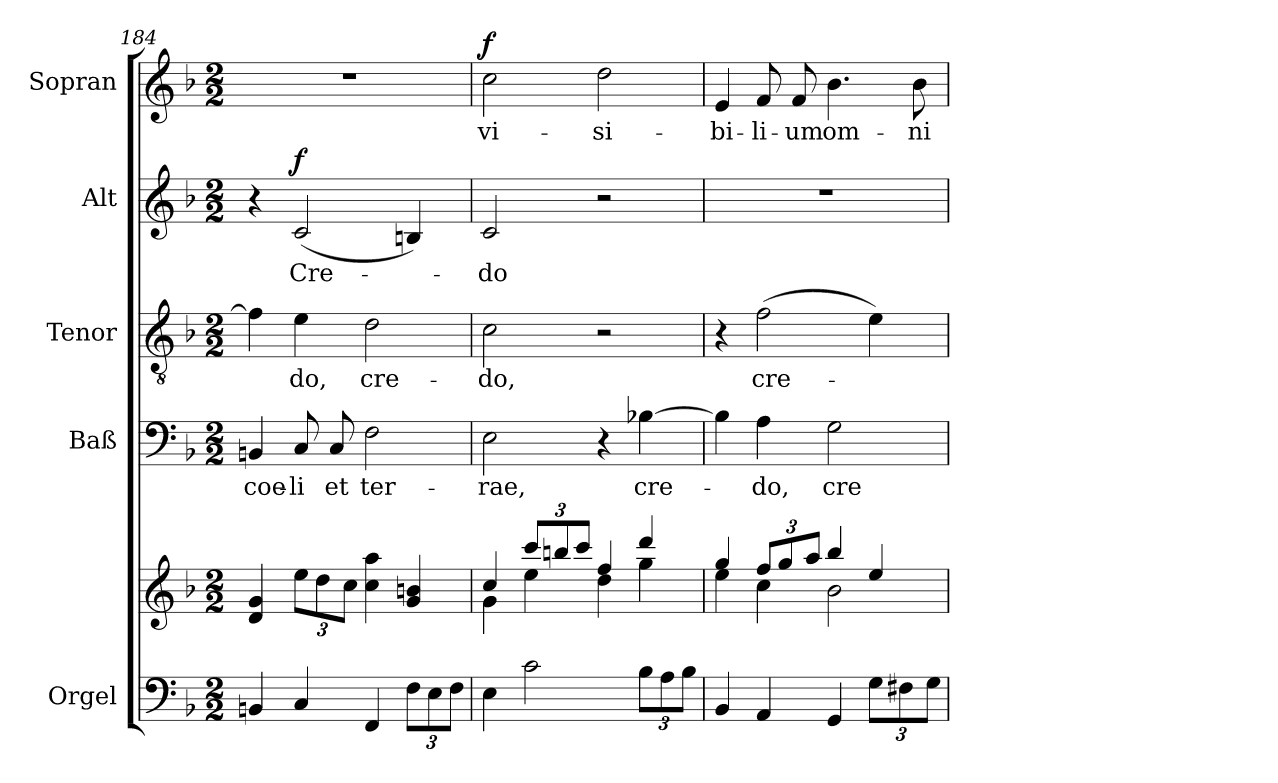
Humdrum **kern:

**kern	**kern	**kern	**text	**kern	**text	**kern	**text	**dynam	**kern	**text	**dynam
*part5	*part5	*part4	*part4	*part3	*part3	*part2	*part2	*part2	*part1	*part1	*part1
*staff6	*staff5	*staff4	*staff4	*staff3	*staff3	*staff2	*staff2	*staff2	*staff1	*staff1	*staff1
*I"Orgel	*	*I"Baß	*	*I"Tenor	*	*I"Alt	*	*	*I"Sopran	*	*
*I'Org.	*	*	*	*	*	*	*	*	*	*	*
*clefF4	*clefG2	*clefF4	*	*clefGv2	*	*clefG2	*	*	*clefG2	*	*
*k[b-]	*k[b-]	*k[b-]	*	*k[b-]	*	*k[b-]	*	*	*k[b-]	*	*
*F:	*F:	*F:	*	*F:	*	*F:	*	*	*F:	*	*
*M2/2	*M2/2	*M2/2	*	*M2/2	*	*M2/2	*	*	*M2/2	*	*
=184	=184	=184	=184	=184	=184	=184	=184	=184	=184	=184	=184
!	!	!	!LO:LY:b	!	!	!	!	!	!	!	!
4BBn/	4d/ 4g/	4BBn/	coe-	4f\]	.	4r	.	.	1r	.	.
*	*Xbrackettup	*	*	*	*	*	*	*	*	*	*
!	!	!	!LO:LY:b	!	!LO:LY:b	!	!LO:LY:b	!LO:DY:a	!	!	!
4C/	12ee\L	8C/	-li	4e\	-do,	(<2c/	Cre-	f	.	.	.
.	12dd\	.	.	.	.	.	.	.	.	.	.
!	!	!	!LO:LY:b	!	!	!	!	!	!	!	!
.	.	8C/	et	.	.	.	.	.	.	.	.
.	12cc\J	.	.	.	.	.	.	.	.	.	.
!	!	!	!LO:LY:b	!	!LO:LY:b	!	!	!	!	!	!
4FF/	4cc\ 4aa\	2F\	ter-	2d\	cre-	.	.	.	.	.	.
12F\L	4g/ 4bn/	.	.	.	.	4Bn/)	.	.	.	.	.
12E\	.	.	.	.	.	.	.	.	.	.	.
12F\J	.	.	.	.	.	.	.	.	.	.	.
=185	=185	=185	=185	=185	=185	=185	=185	=185	=185	=185	=185
*	*^	*	*	*	*	*	*	*	*	*	*
!	!	!	!	!LO:LY:b	!	!LO:LY:b	!	!LO:LY:b	!	!	!LO:LY:b	!LO:DY:a
4E\	4cc/	4g\	2E\	-rae,	2c\	-do,	2c/	-do	.	2cc\	vi-	f
2c\	12ccc/L	4ee\	.	.	.	.	.	.	.	.	.	.
.	12bbn/	.	.	.	.	.	.	.	.	.	.	.
.	12ccc/J	.	.	.	.	.	.	.	.	.	.	.
!	!	!	!	!	!	!	!	!	!	!	!LO:LY:b	!
.	4ff/	4dd\	4r	.	2r	.	2r	.	.	2dd\	-si-	.
!	!	!	!	!LO:LY:b	!	!	!	!	!	!	!	!
12B-\L	4ddd/	4gg\	[4B-X\	cre-	.	.	.	.	.	.	.	.
12A\	.	.	.	.	.	.	.	.	.	.	.	.
12B-\J	.	.	.	.	.	.	.	.	.	.	.	.
=186	=186	=186	=186	=186	=186	=186	=186	=186	=186	=186	=186	=186
!	!	!	!	!	!	!	!	!	!	!	!LO:LY:b	!
4BB-/	4gg/	4ee\	4B-\]	.	4r	.	1r	.	.	4e/	-bi-	.
!	!	!	!	!LO:LY:b	!	!LO:LY:b	!	!	!	!	!LO:LY:b	!
4AA/	12ff/L	4cc\	4A\	-do,	(>2f\	cre-	.	.	.	8f/	-li-	.
.	12gg/	.	.	.	.	.	.	.	.	.	.	.
!	!	!	!	!	!	!	!	!	!	!	!LO:LY:b	!
.	.	.	.	.	.	.	.	.	.	8f/	-um	.
.	12aa/J	.	.	.	.	.	.	.	.	.	.	.
!	!	!	!	!LO:LY:b	!	!	!	!	!	!	!LO:LY:b	!
4GG/	4bb-/	2b-\	2G\	cre-	.	.	.	.	.	4.b-\	om-	.
12G\L	4ee/	.	.	.	4e\)	.	.	.	.	.	.	.
12F#X\	.	.	.	.	.	.	.	.	.	.	.	.
!	!	!	!	!	!	!	!	!	!	!	!LO:LY:b	!
.	.	.	.	.	.	.	.	.	.	8b-\	-ni-	.
12G\J	.	.	.	.	.	.	.	.	.	.	.	.
*	*v	*v	*	*	*	*	*	*	*	*	*	*
=	=	=	=	=	=	=	=	=	=	=	=
*-	*-	*-	*-	*-	*-	*-	*-	*-	*-	*-	*-
